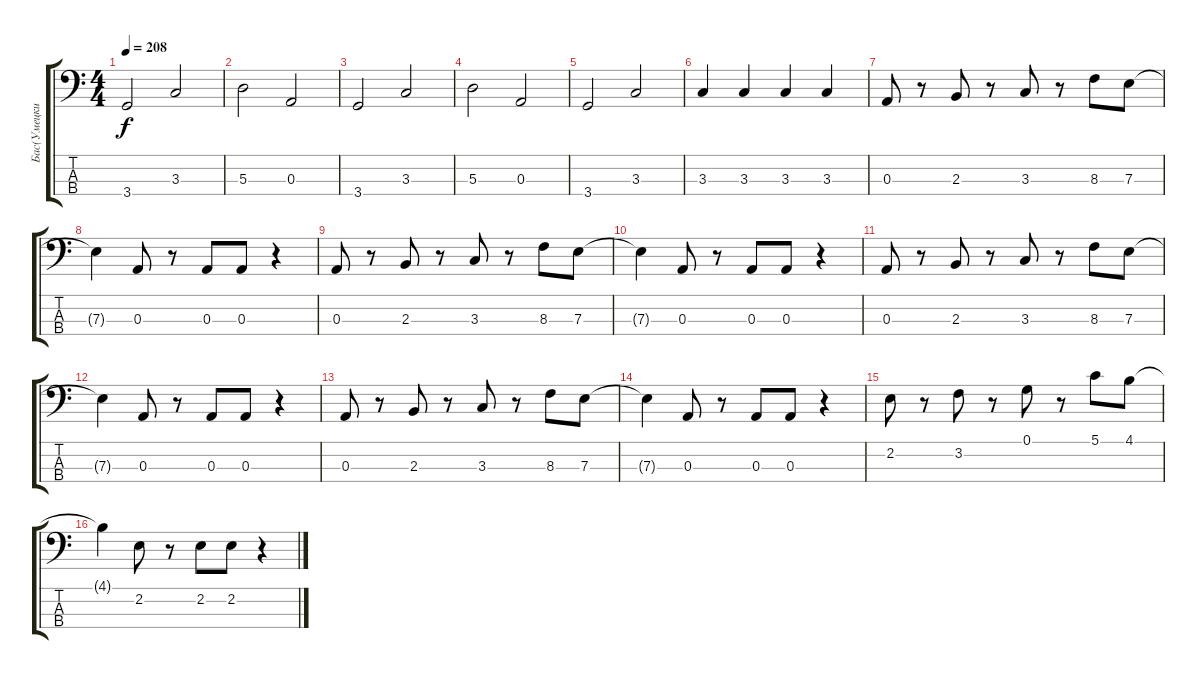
\track ("Бас(Умецкий)" "Бас(Умецки") {instrument electricbassfinger}
\staff {score tabs}
\tuning (G2 D2 A1 E1) {hide}
\ts (4 4)
\tempo 208
\clef f4
\ks c
3.4.2{dy f} 3.3.2 |
5.3.2 0.3.2 |
3.4.2 3.3.2 |
5.3.2 0.3.2 |
3.4.2 3.3.2 |
3.3.4 3.3.4 3.3.4 3.3.4 |
0.3.8 r.8 2.3.8 r.8 3.3.8 r.8 8.3.8 7.3.8 |
7.3{t}.4 0.3.8 r.8 0.3.8 0.3.8 r.4 |
0.3.8 r.8 2.3.8 r.8 3.3.8 r.8 8.3.8 7.3.8 |
7.3{t}.4 0.3.8 r.8 0.3.8 0.3.8 r.4 |
0.3.8 r.8 2.3.8 r.8 3.3.8 r.8 8.3.8 7.3.8 |
7.3{t}.4 0.3.8 r.8 0.3.8 0.3.8 r.4 |
0.3.8 r.8 2.3.8 r.8 3.3.8 r.8 8.3.8 7.3.8 |
7.3{t}.4 0.3.8 r.8 0.3.8 0.3.8 r.4 |
2.2.8 r.8 3.2.8 r.8 0.1.8 r.8 5.1.8 4.1.8 |
4.1{t}.4 2.2.8 r.8 2.2.8 2.2.8 r.4
